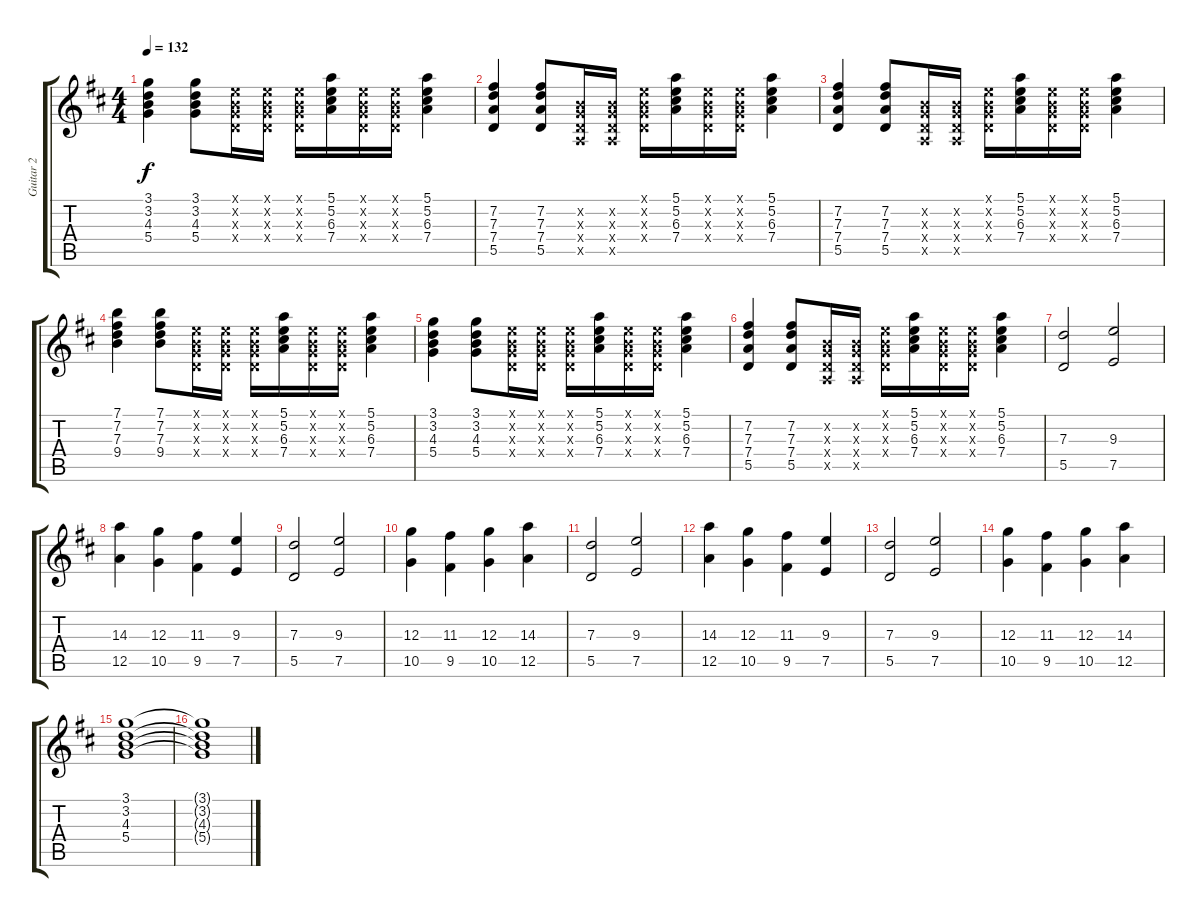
\track ("Guitar 2" "Guitar 2") {instrument distortionguitar}
\staff {score tabs}
\tuning (E4 B3 G3 D3 A2 E2) {hide}
\ts (4 4)
\tempo 132
\clef g2
\ks d
(3.1 3.2 4.3 5.4).4{dy f} (3.1 3.2 4.3 5.4).8 (0.1{x} 0.2{x} 0.3{x} 0.4{x}).16 (0.1{x} 0.2{x} 0.3{x} 0.4{x}).16 (0.1{x} 0.2{x} 0.3{x} 0.4{x}).16 (5.1 5.2 6.3 7.4).16 (0.1{x} 0.2{x} 0.3{x} 0.4{x}).16 (0.1{x} 0.2{x} 0.3{x} 0.4{x}).16 (5.1 5.2 6.3 7.4).4 |
(7.2 7.3 7.4 5.5).4 (7.2 7.3 7.4 5.5).8 (0.2{x} 0.3{x} 0.4{x} 0.5{x}).16 (0.2{x} 0.3{x} 0.4{x} 0.5{x}).16 (0.1{x} 0.2{x} 0.3{x} 0.4{x}).16 (5.1 5.2 6.3 7.4).16 (0.1{x} 0.2{x} 0.3{x} 0.4{x}).16 (0.1{x} 0.2{x} 0.3{x} 0.4{x}).16 (5.1 5.2 6.3 7.4).4 |
(7.2 7.3 7.4 5.5).4 (7.2 7.3 7.4 5.5).8 (0.2{x} 0.3{x} 0.4{x} 0.5{x}).16 (0.2{x} 0.3{x} 0.4{x} 0.5{x}).16 (0.1{x} 0.2{x} 0.3{x} 0.4{x}).16 (5.1 5.2 6.3 7.4).16 (0.1{x} 0.2{x} 0.3{x} 0.4{x}).16 (0.1{x} 0.2{x} 0.3{x} 0.4{x}).16 (5.1 5.2 6.3 7.4).4 |
(7.1 7.2 7.3 9.4).4 (7.1 7.2 7.3 9.4).8 (0.1{x} 0.2{x} 0.3{x} 0.4{x}).16 (0.1{x} 0.2{x} 0.3{x} 0.4{x}).16 (0.1{x} 0.2{x} 0.3{x} 0.4{x}).16 (5.1 5.2 6.3 7.4).16 (0.1{x} 0.2{x} 0.3{x} 0.4{x}).16 (0.1{x} 0.2{x} 0.3{x} 0.4{x}).16 (5.1 5.2 6.3 7.4).4 |
(3.1 3.2 4.3 5.4).4 (3.1 3.2 4.3 5.4).8 (0.1{x} 0.2{x} 0.3{x} 0.4{x}).16 (0.1{x} 0.2{x} 0.3{x} 0.4{x}).16 (0.1{x} 0.2{x} 0.3{x} 0.4{x}).16 (5.1 5.2 6.3 7.4).16 (0.1{x} 0.2{x} 0.3{x} 0.4{x}).16 (0.1{x} 0.2{x} 0.3{x} 0.4{x}).16 (5.1 5.2 6.3 7.4).4 |
(7.2 7.3 7.4 5.5).4 (7.2 7.3 7.4 5.5).8 (0.2{x} 0.3{x} 0.4{x} 0.5{x}).16 (0.2{x} 0.3{x} 0.4{x} 0.5{x}).16 (0.1{x} 0.2{x} 0.3{x} 0.4{x}).16 (5.1 5.2 6.3 7.4).16 (0.1{x} 0.2{x} 0.3{x} 0.4{x}).16 (0.1{x} 0.2{x} 0.3{x} 0.4{x}).16 (5.1 5.2 6.3 7.4).4 |
(7.3 5.5).2 (9.3 7.5).2 |
(14.3 12.5).4 (12.3 10.5).4 (11.3 9.5).4 (9.3 7.5).4 |
(7.3 5.5).2 (9.3 7.5).2 |
(12.3 10.5).4 (11.3 9.5).4 (12.3 10.5).4 (14.3 12.5).4 |
(7.3 5.5).2 (9.3 7.5).2 |
(14.3 12.5).4 (12.3 10.5).4 (11.3 9.5).4 (9.3 7.5).4 |
(7.3 5.5).2 (9.3 7.5).2 |
(12.3 10.5).4 (11.3 9.5).4 (12.3 10.5).4 (14.3 12.5).4 |
(3.1 3.2 4.3 5.4).1 |
(3.1{t} 3.2{t} 4.3{t} 5.4{t}).1
